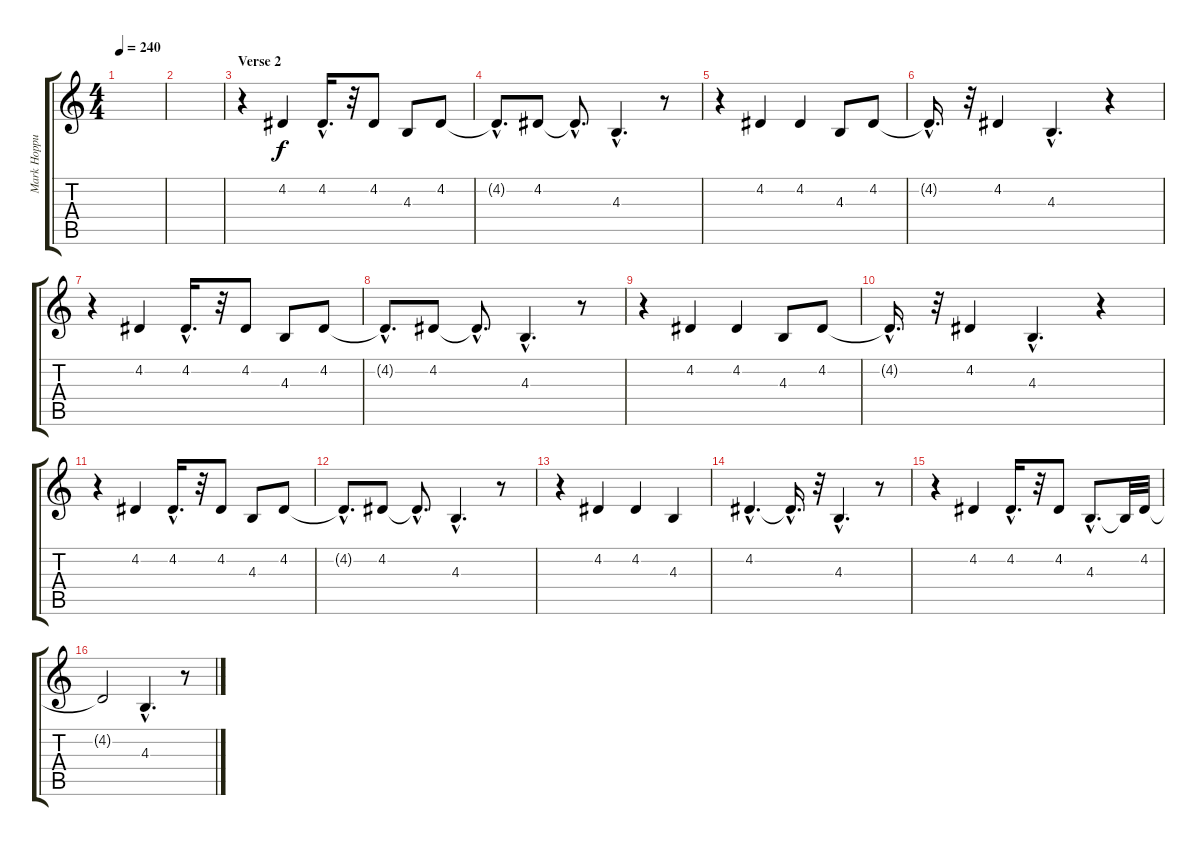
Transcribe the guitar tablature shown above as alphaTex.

\track ("Mark Hoppus - Back Vocal" "Mark Hoppu") {instrument lead1square}
\staff {score tabs}
\tuning (E4 B3 G3 D3 A2 E2) {hide}
\ts (4 4)
\tempo 240
\clef g2
\ks c
|
|
\section ("" "Verse 2")
r.4 4.2.4 4.2{hac}.16{d} r.32 4.2.8 4.3.8 4.2.8 |
4.2{hac t}.8{d} 4.2.8 4.2{hac t}.8{d} 4.3{hac}.4{d} r.8 |
r.4 4.2.4 4.2.4 4.3.8 4.2.8 |
4.2{hac t}.16{d} r.32 4.2.4 4.3{hac}.4{d} r.4 |
r.4 4.2.4 4.2{hac}.16{d} r.32 4.2.8 4.3.8 4.2.8 |
4.2{hac t}.8{d} 4.2.8 4.2{hac t}.8{d} 4.3{hac}.4{d} r.8 |
r.4 4.2.4 4.2.4 4.3.8 4.2.8 |
4.2{hac t}.16{d} r.32 4.2.4 4.3{hac}.4{d} r.4 |
r.4 4.2.4 4.2{hac}.16{d} r.32 4.2.8 4.3.8 4.2.8 |
4.2{hac t}.8{d} 4.2.8 4.2{hac t}.8{d} 4.3{hac}.4{d} r.8 |
r.4 4.2.4 4.2.4 4.3.4 |
4.2{hac}.4{d} 4.2{hac t}.16{d} r.32 4.3{hac}.4{d} r.8 |
r.4 4.2.4 4.2{hac}.16{d} r.32 4.2.8 4.3{hac}.8{d} 4.3{t}.32 4.2.32 |
4.2{t}.2 4.3{hac}.4{d} r.8
